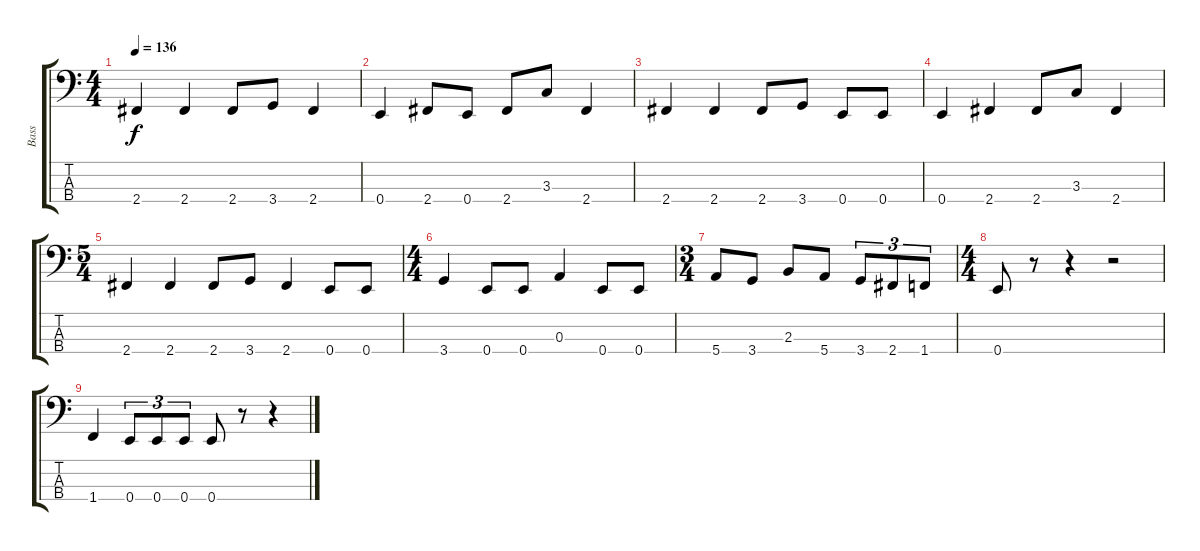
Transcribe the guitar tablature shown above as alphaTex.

\track ("Bass" "Bass") {instrument electricbasspick}
\staff {score tabs}
\tuning (G2 D2 A1 E1) {hide}
\ts (4 4)
\tempo 136
\clef f4
\ks c
2.4.4{dy f} 2.4.4 2.4.8 3.4.8 2.4.4 |
0.4.4 2.4.8 0.4.8 2.4.8 3.3.8 2.4.4 |
2.4.4 2.4.4 2.4.8 3.4.8 0.4.8 0.4.8 |
0.4.4 2.4.4 2.4.8 3.3.8 2.4.4 |
\ts (5 4)
2.4.4 2.4.4 2.4.8 3.4.8 2.4.4 0.4.8 0.4.8 |
\ts (4 4)
3.4.4 0.4.8 0.4.8 0.3.4 0.4.8 0.4.8 |
\ts (3 4)
5.4.8 3.4.8 2.3.8 5.4.8 3.4.8{tu (3 2)} 2.4.8{tu (3 2)} 1.4.8{tu (3 2)} |
\ts (4 4)
0.4.8 r.8 r.4 r.2 |
1.4.4 0.4.8{tu (3 2)} 0.4.8{tu (3 2)} 0.4.8{tu (3 2)} 0.4.8 r.8 r.4
